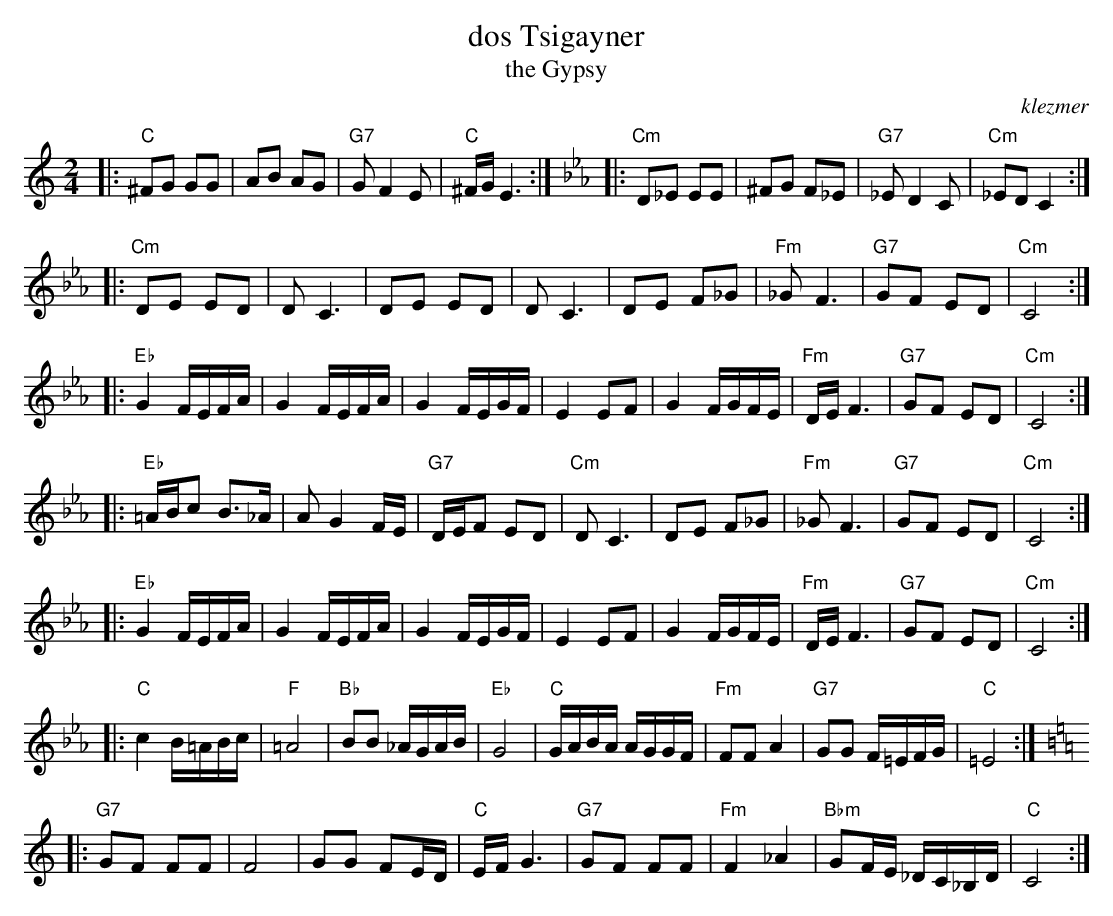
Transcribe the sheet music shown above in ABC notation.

X:1
T: dos Tsigayner
T: the Gypsy
O:klezmer
M: 2/4
L: 1/16
K: C
|: "C"^F2G2 G2G2 | A2B2 A2G2 | "G7"G2 F4 E2 | "C"^FG E6 :| \
K: Cm
|: "Cm"D2_E2 E2E2 | ^F2G2 F2_E2 | "G7"_E2 D4 C2 | "Cm"_E2D2 C4 :|
|: "Cm"D2E2 E2D2 | D2 C6 | D2E2 E2D2 | D2 C6 \
| D2E2 F2_G2 | "Fm"_G2 F6 | "G7"G2F2 E2D2 | "Cm"C8 :|
|: "Eb"G4 FEFA | G4 FEFA | G4 FEGF | E4 E2F2 \
| G4 FGFE | "Fm"DE F6 | "G7"G2F2 E2D2 | "Cm"C8 :|
|: "Eb"=ABc2 B3_A | A2 G4 FE | "G7"DEF2 E2D2 | "Cm"D2 C6 \
| D2E2 F2_G2 | "Fm"_G2 F6 | "G7"G2F2 E2D2 | "Cm"C8 :|
|: "Eb"G4 FEFA | G4 FEFA | G4 FEGF | E4 E2F2 \
| G4 FGFE | "Fm"DE F6 | "G7"G2F2 E2D2 | "Cm"C8 :|
|: "C"c4 B=ABc | "F"=A8 | "Bb"B2B2 _AGAB | "Eb"G8 \
| "C"GABA AGGF | "Fm"F2F2 A4 | "G7"G2G2 F=EFG | "C"=E8 :|
K: C
|: "G7"G2F2 F2F2 | F8 | G2G2 F2ED | "C"EF G6 \
| "G7"G2F2 F2F2 | "Fm"F4 _A4 | "Bbm"G2FE _DC_B,D | "C"C8 :|
